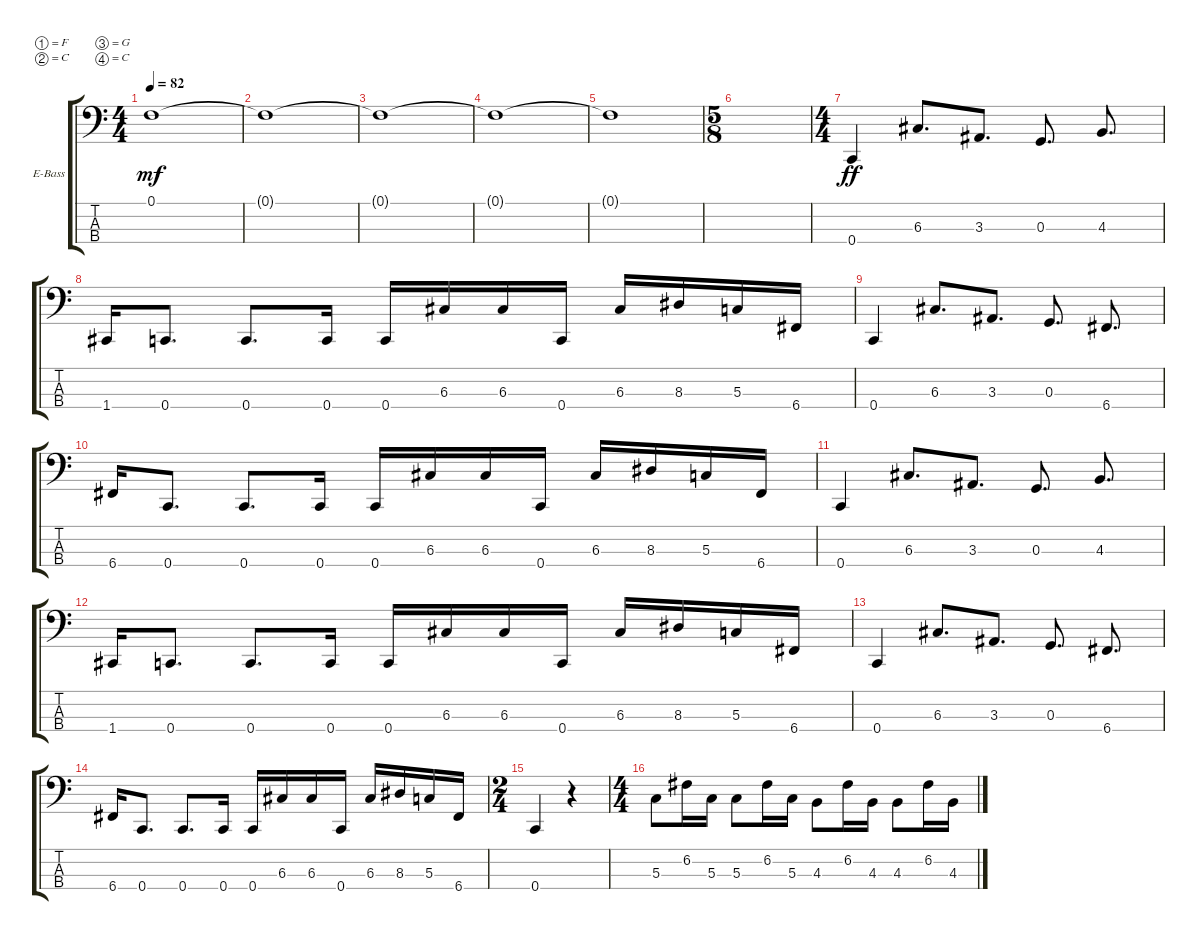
\bracketExtendMode groupsimilarinstruments
\firstSystemTrackNameOrientation horizontal
\otherSystemsTrackNameOrientation horizontal
\track ("Kristian - Bass" "E-Bass") {instrument electricbassfinger}
\staff {score tabs}
\tuning (F2 C2 G1 C1)
\ts (4 4)
\tempo 82
\clef f4
\ks c
0.1.1{dy mf} |
0.1{t}.1 |
0.1{t}.1 |
0.1{t}.1 |
0.1{t}.1 |
\ts (5 8)
|
\ts (4 4)
0.4.4{dy ff} 6.3.8{d} 3.3.8{d} 0.3.8{d} 4.3.8{d} |
1.4.16 0.4.8{d} 0.4.8{d} 0.4.16 0.4.16 6.3.16 6.3.16 0.4.16 6.3.16 8.3.16 5.3.16 6.4.16 |
0.4.4 6.3.8{d} 3.3.8{d} 0.3.8{d} 6.4.8{d} |
6.4.16 0.4.8{d} 0.4.8{d} 0.4.16 0.4.16 6.3.16 6.3.16 0.4.16 6.3.16 8.3.16 5.3.16 6.4.16 |
0.4.4 6.3.8{d} 3.3.8{d} 0.3.8{d} 4.3.8{d} |
1.4.16 0.4.8{d} 0.4.8{d} 0.4.16 0.4.16 6.3.16 6.3.16 0.4.16 6.3.16 8.3.16 5.3.16 6.4.16 |
0.4.4 6.3.8{d} 3.3.8{d} 0.3.8{d} 6.4.8{d} |
6.4.16 0.4.8{d} 0.4.8{d} 0.4.16 0.4.16 6.3.16 6.3.16 0.4.16 6.3.16 8.3.16 5.3.16 6.4.16 |
\ts (2 4)
0.4.4 r.4 |
\ts (4 4)
5.3.8 6.2.16 5.3.16 5.3.8 6.2.16 5.3.16 4.3.8 6.2.16 4.3.16 4.3.8 6.2.16 4.3.16
